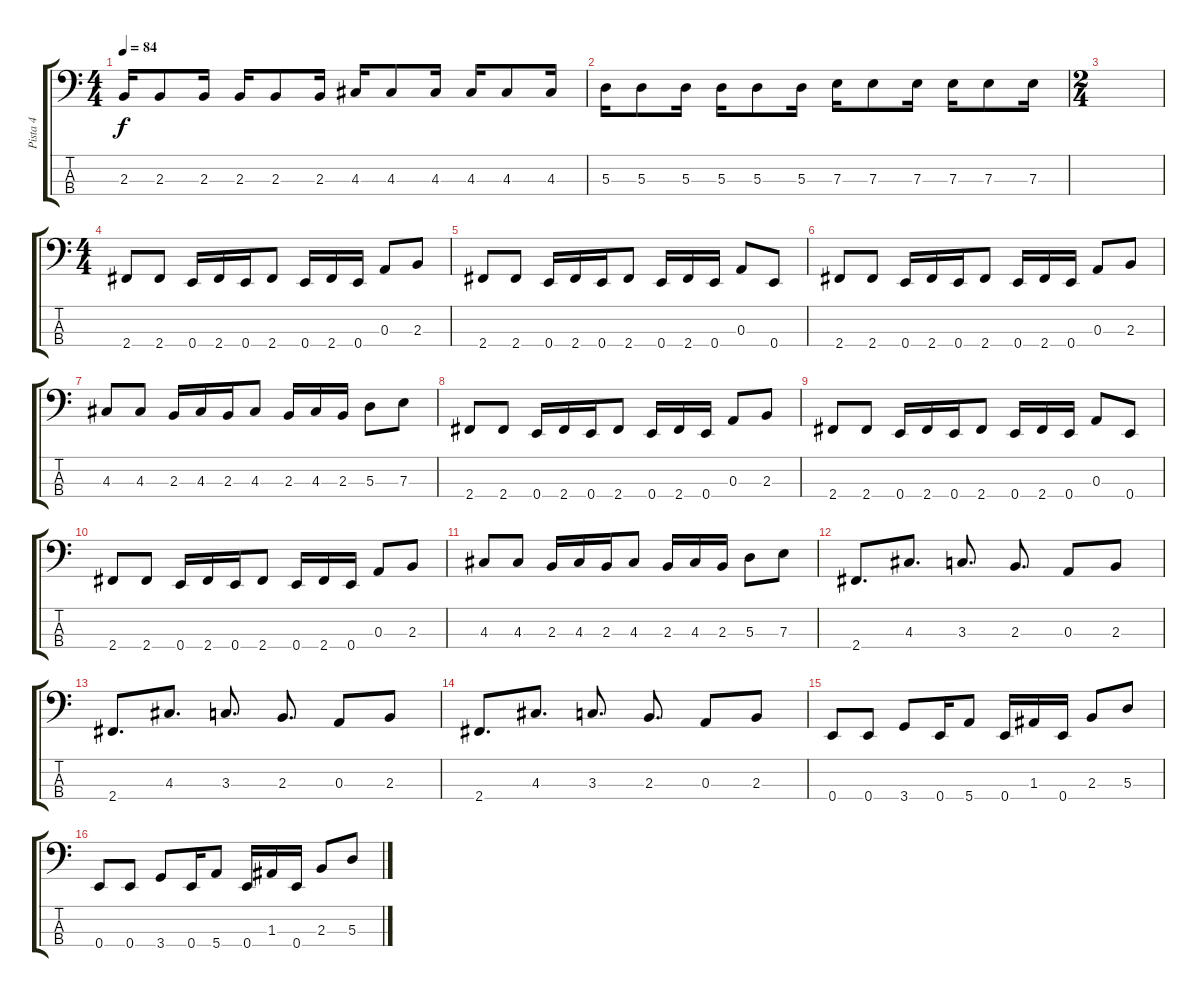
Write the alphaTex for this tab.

\track ("Pista 4" "Pista 4") {instrument electricbassfinger}
\staff {score tabs}
\tuning (G2 D2 A1 E1) {hide}
\ts (4 4)
\tempo 84
\clef f4
\ks c
2.3.16{dy f} 2.3.8 2.3.16 2.3.16 2.3.8 2.3.16 4.3.16 4.3.8 4.3.16 4.3.16 4.3.8 4.3.16 |
5.3.16 5.3.8 5.3.16 5.3.16 5.3.8 5.3.16 7.3.16 7.3.8 7.3.16 7.3.16 7.3.8 7.3.16 |
\ts (2 4)
|
\ts (4 4)
2.4.8 2.4.8 0.4.16 2.4.16 0.4.16 2.4.8 0.4.16 2.4.16 0.4.16 0.3.8 2.3.8 |
2.4.8 2.4.8 0.4.16 2.4.16 0.4.16 2.4.8 0.4.16 2.4.16 0.4.16 0.3.8 0.4.8 |
2.4.8 2.4.8 0.4.16 2.4.16 0.4.16 2.4.8 0.4.16 2.4.16 0.4.16 0.3.8 2.3.8 |
4.3.8 4.3.8 2.3.16 4.3.16 2.3.16 4.3.8 2.3.16 4.3.16 2.3.16 5.3.8 7.3.8 |
2.4.8 2.4.8 0.4.16 2.4.16 0.4.16 2.4.8 0.4.16 2.4.16 0.4.16 0.3.8 2.3.8 |
2.4.8 2.4.8 0.4.16 2.4.16 0.4.16 2.4.8 0.4.16 2.4.16 0.4.16 0.3.8 0.4.8 |
2.4.8 2.4.8 0.4.16 2.4.16 0.4.16 2.4.8 0.4.16 2.4.16 0.4.16 0.3.8 2.3.8 |
4.3.8 4.3.8 2.3.16 4.3.16 2.3.16 4.3.8 2.3.16 4.3.16 2.3.16 5.3.8 7.3.8 |
2.4.8{d} 4.3.8{d} 3.3.8{d} 2.3.8{d} 0.3.8 2.3.8 |
2.4.8{d} 4.3.8{d} 3.3.8{d} 2.3.8{d} 0.3.8 2.3.8 |
2.4.8{d} 4.3.8{d} 3.3.8{d} 2.3.8{d} 0.3.8 2.3.8 |
0.4.8 0.4.8 3.4.8 0.4.16 5.4.8 0.4.16 1.3.16 0.4.16 2.3.8 5.3.8 |
0.4.8 0.4.8 3.4.8 0.4.16 5.4.8 0.4.16 1.3.16 0.4.16 2.3.8 5.3.8
